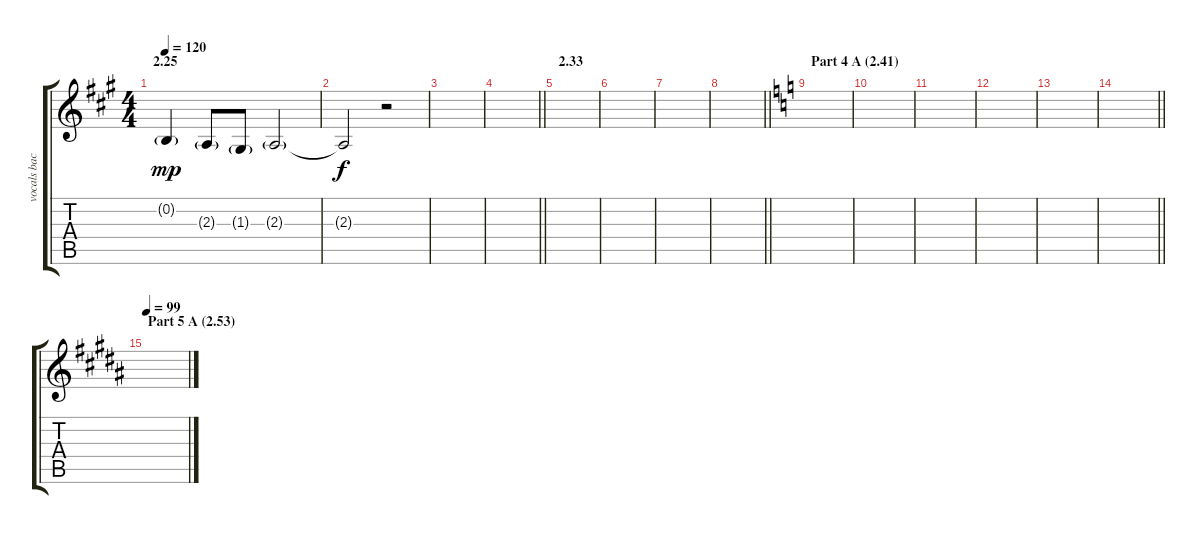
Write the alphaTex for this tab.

\track ("vocals back" "vocals bac") {instrument englishhorn}
\staff {score tabs}
\tuning (E4 B3 G3 D3 A2 E2) {hide}
\ts (4 4)
\section ("" "2.25")
\tempo 120
\clef g2
\ks a
0.2{g}.4{dy mp} 2.3{g}.8 1.3{g}.8 2.3{g}.2 |
2.3{t}.2{dy f} r.2 |
|
\barLineRight lightlight
|
\section ("" "2.33")
|
|
|
\barLineRight lightlight
|
\section ("" "Part 4 A (2.41)")
\ks c
|
|
|
|
|
\barLineRight lightlight
|
\section ("" "Part 5 A (2.53)")
\tempo 99
\ks b
